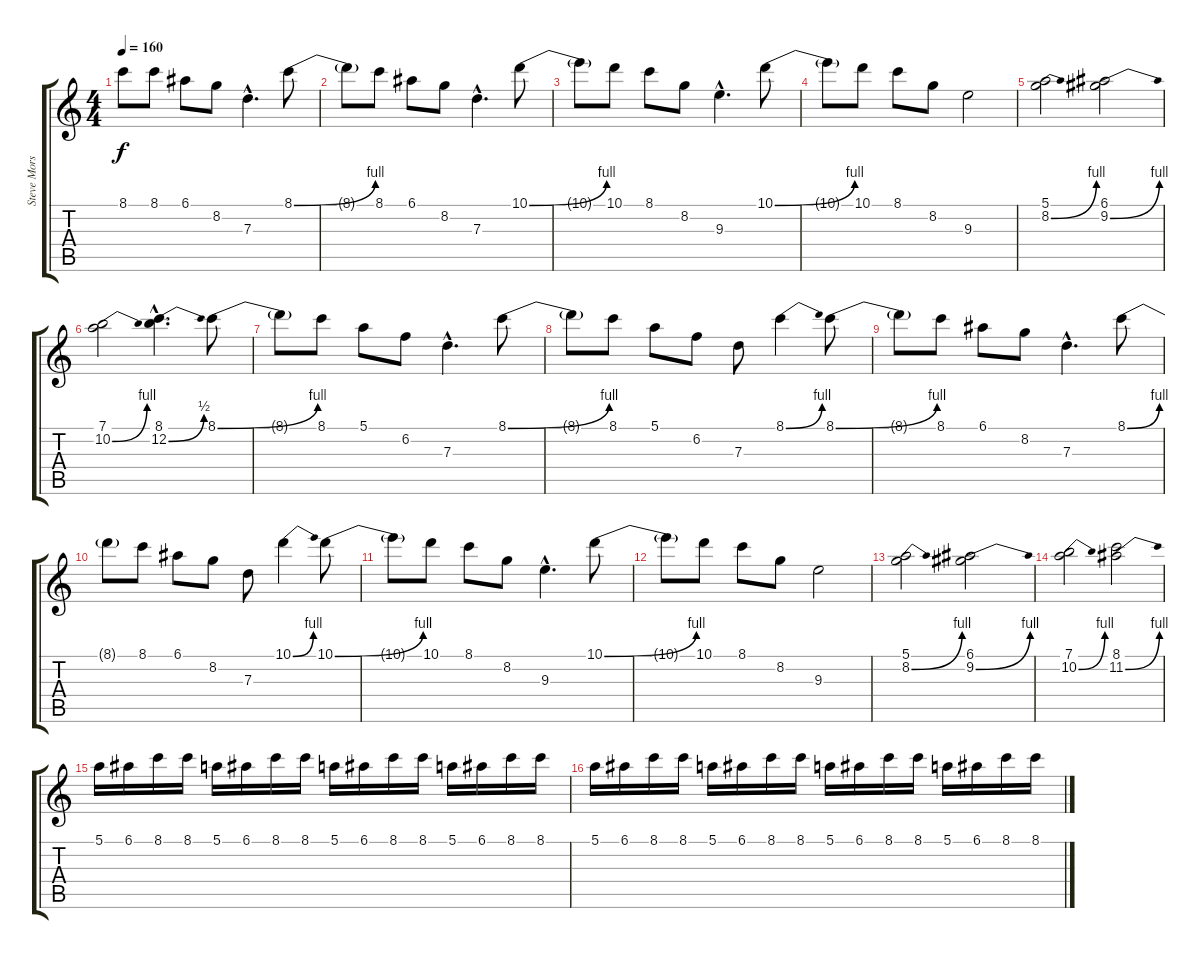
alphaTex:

\track ("Steve Morse" "Steve Mors") {instrument overdrivenguitar}
\staff {score tabs}
\tuning (E4 B3 G3 D3 A2 E2) {hide}
\ts (4 4)
\tempo 160
\clef g2
\ks c
8.1{t}.8{dy f} 8.1.8 6.1.8 8.2.8 7.3{hac}.4{d} 8.1{be (bend 0 0 60 4)}.8 |
8.1{t}.8 8.1.8 6.1.8 8.2.8 7.3{hac}.4{d} 10.1{be (bend 0 0 60 4)}.8 |
10.1{t}.8 10.1.8 8.1.8 8.2.8 9.3{hac}.4{d} 10.1{be (bend 0 0 60 4)}.8 |
10.1{t}.8 10.1.8 8.1.8 8.2.8 9.3.2 |
(5.1 8.2{be (bend 0 0 60 4)}).2 (6.1 9.2{be (bend 0 0 60 4)}).2 |
(7.1 10.2{be (bend 0 0 60 4)}).2 (8.1{hac} 12.2{be (bend 0 0 60 2) hac}).4{d} 8.1{be (bend 0 0 60 4)}.8 |
8.1{t}.8 8.1.8 5.1.8 6.2.8 7.3{hac}.4{d} 8.1{be (bend 0 0 60 4)}.8 |
8.1{t}.8 8.1.8 5.1.8 6.2.8 7.3.8 8.1{be (bend 0 0 60 4)}.4 8.1{be (bend 0 0 60 4)}.8 |
8.1{t}.8 8.1.8 6.1.8 8.2.8 7.3{hac}.4{d} 8.1{be (bend 0 0 60 4)}.8 |
8.1{t}.8 8.1.8 6.1.8 8.2.8 7.3.8 10.1{be (bend 0 0 60 4)}.4 10.1{be (bend 0 0 60 4)}.8 |
10.1{t}.8 10.1.8 8.1.8 8.2.8 9.3{hac}.4{d} 10.1{be (bend 0 0 60 4)}.8 |
10.1{t}.8 10.1.8 8.1.8 8.2.8 9.3.2 |
(5.1 8.2{be (bend 0 0 60 4)}).2 (6.1 9.2{be (bend 0 0 60 4)}).2 |
(7.1 10.2{be (bend 0 0 60 4)}).2 (8.1 11.2{be (bend 0 0 60 4)}).2 |
5.1.16 6.1.16 8.1.16 8.1.16 5.1.16 6.1.16 8.1.16 8.1.16 5.1.16 6.1.16 8.1.16 8.1.16 5.1.16 6.1.16 8.1.16 8.1.16 |
5.1.16 6.1.16 8.1.16 8.1.16 5.1.16 6.1.16 8.1.16 8.1.16 5.1.16 6.1.16 8.1.16 8.1.16 5.1.16 6.1.16 8.1.16 8.1.16
